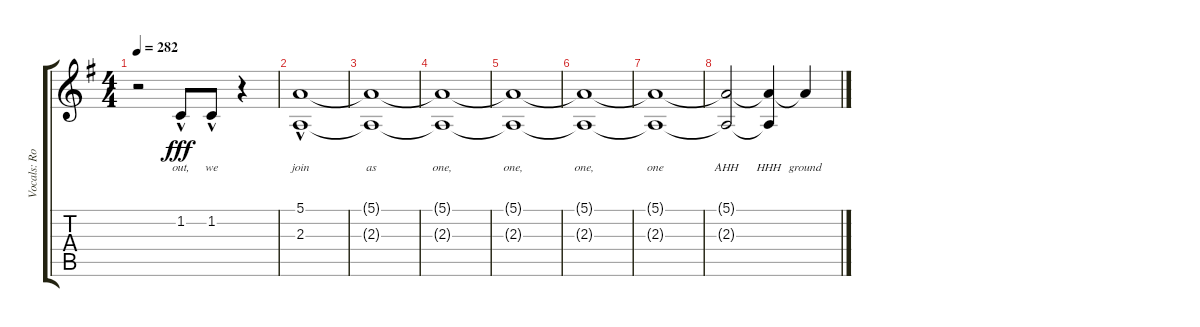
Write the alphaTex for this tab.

\track ("Vocals: Rob" "Vocals: Ro") {instrument lead2sawtooth}
\staff {score tabs}
\tuning (E4 B3 G3 D3 A2 E2) {hide}
\ts (4 4)
\tempo 282
\clef g2
\ks g
r.2{dy fff} 1.2{hac}.8{lyrics (0 "out,") lyrics (1 "") lyrics (2 "") lyrics (3 "") lyrics (4 "")} 1.2{hac}.8{lyrics (0 "we") lyrics (1 "") lyrics (2 "") lyrics (3 "") lyrics (4 "")} r.4 |
(5.1{hac} 2.3{hac}).1{lyrics (0 "join") lyrics (1 "") lyrics (2 "") lyrics (3 "") lyrics (4 "")} |
(5.1{t} 2.3{t}).1{lyrics (0 "as") lyrics (1 "") lyrics (2 "") lyrics (3 "") lyrics (4 "")} |
(5.1{t} 2.3{t}).1{lyrics (0 "one,") lyrics (1 "") lyrics (2 "") lyrics (3 "") lyrics (4 "")} |
(5.1{t} 2.3{t}).1{lyrics (0 "one,") lyrics (1 "") lyrics (2 "") lyrics (3 "") lyrics (4 "")} |
(5.1{t} 2.3{t}).1{lyrics (0 "one,") lyrics (1 "") lyrics (2 "") lyrics (3 "") lyrics (4 "")} |
(5.1{t} 2.3{t}).1{lyrics (0 "one") lyrics (1 "") lyrics (2 "") lyrics (3 "") lyrics (4 "")} |
(5.1{t} 2.3{t}).2{lyrics (0 "AHH") lyrics (1 "") lyrics (2 "") lyrics (3 "") lyrics (4 "")} (5.1{t} 2.3{t}).4{lyrics (0 "HHH") lyrics (1 "") lyrics (2 "") lyrics (3 "") lyrics (4 "")} 5.1{t}.4{lyrics (0 "ground") lyrics (1 "") lyrics (2 "") lyrics (3 "") lyrics (4 "")}
